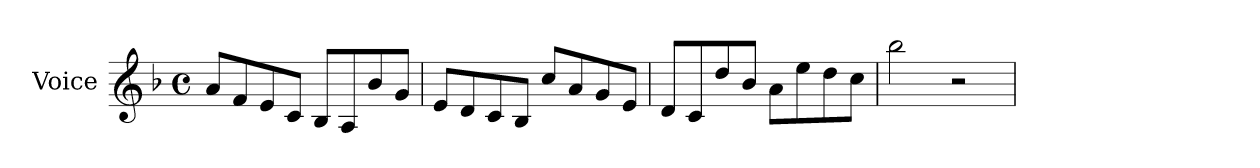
**kern
*part1
*staff1
*I"Voice
*I'Voice
*clefG2
*k[b-]
*M4/4
*met(c)
=1
8a/L
8f/
8e/
8c/J
8B-/L
8A/
8b-/
8g/J
=2
8e/L
8d/
8c/
8B-/J
8cc/L
8a/
8g/
8e/J
=3
8d/L
8c/
8dd/
8b-/J
8a\L
8ee\
8dd\
8cc\J
=4
2bb-\
2rcc
=
*-
